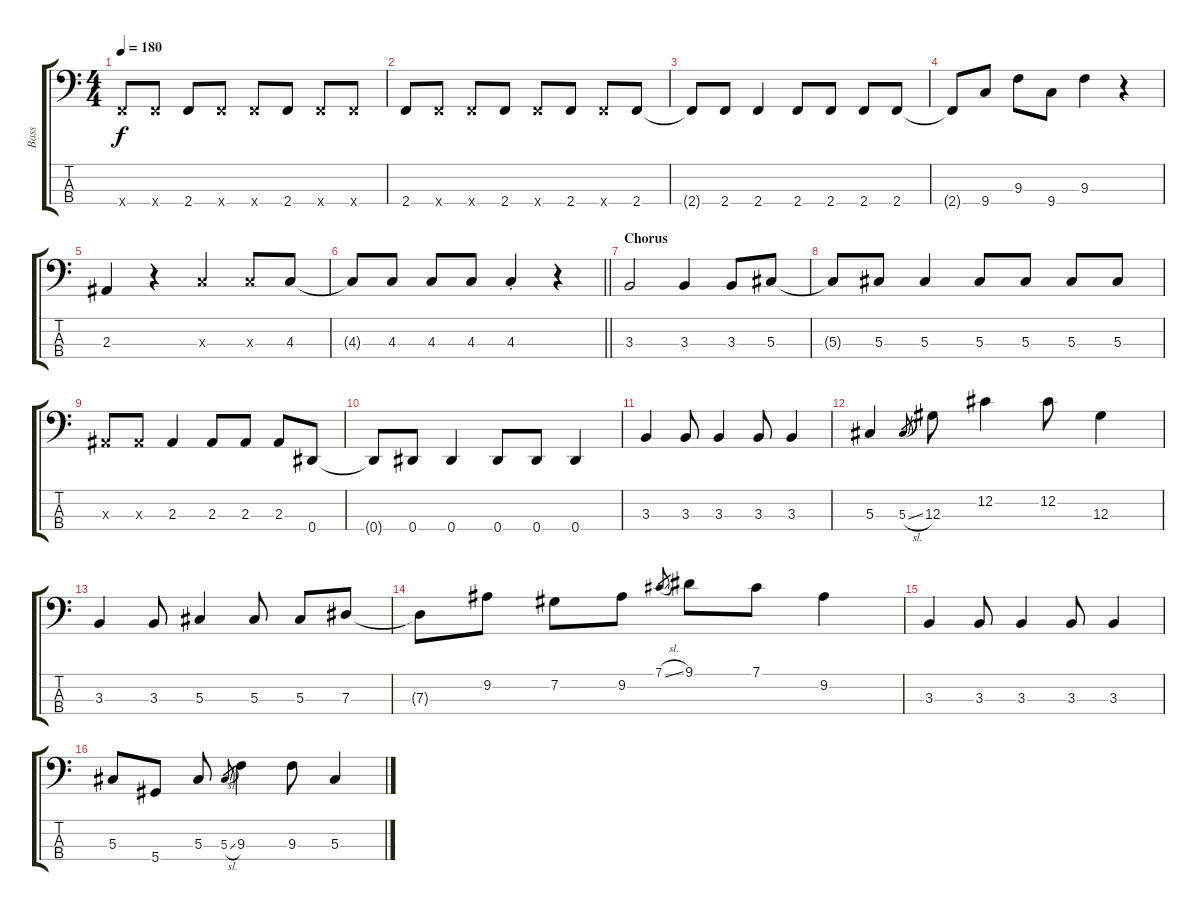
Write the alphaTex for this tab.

\track ("Bass" "Bass") {instrument electricbassfinger}
\staff {score tabs}
\tuning (Gb2 Db2 Ab1 Eb1) {hide}
\ts (4 4)
\tempo 180
\clef f4
\ks c
2.4{x}.8{dy f} 2.4{x}.8 2.4.8 2.4{x}.8 2.4{x}.8 2.4.8 2.4{x}.8 2.4{x}.8 |
2.4.8 2.4{x}.8 2.4{x}.8 2.4.8 2.4{x}.8 2.4.8 2.4{x}.8 2.4.8 |
2.4{t}.8 2.4.8 2.4.4 2.4.8 2.4.8 2.4.8 2.4.8 |
2.4{t}.8 9.4.8 9.3.8 9.4.8 9.3.4 r.4 |
2.3.4 r.4 4.3{x}.4 4.3{x}.8 4.3.8 |
\barLineRight lightlight
4.3{t}.8 4.3.8 4.3.8 4.3.8 4.3{st}.4 r.4 |
\section ("" "Chorus")
3.3.2 3.3.4 3.3.8 5.3.8 |
5.3{t}.8 5.3.8 5.3.4 5.3.8 5.3.8 5.3.8 5.3.8 |
2.3{x}.8 2.3{x}.8 2.3.4 2.3.8 2.3.8 2.3.8 0.4.8 |
0.4{t}.8 0.4.8 0.4.4 0.4.8 0.4.8 0.4.4 |
3.3.4 3.3.8 3.3.4 3.3.8 3.3.4 |
5.3.4 5.3{sl}.8{gr} 12.3.8 12.2.4 12.2.8 12.3.4 |
3.3.4 3.3.8 5.3.4 5.3.8 5.3.8 7.3.8 |
7.3{t}.8 9.2.8 7.2.8 9.2.8 7.1{sl}.8{gr} 9.1.8 7.1.8 9.2.4 |
3.3.4 3.3.8 3.3.4 3.3.8 3.3.4 |
5.3.8 5.4.8 5.3.8 5.3{sl}.8{gr} 9.3.4 9.3.8 5.3.4
